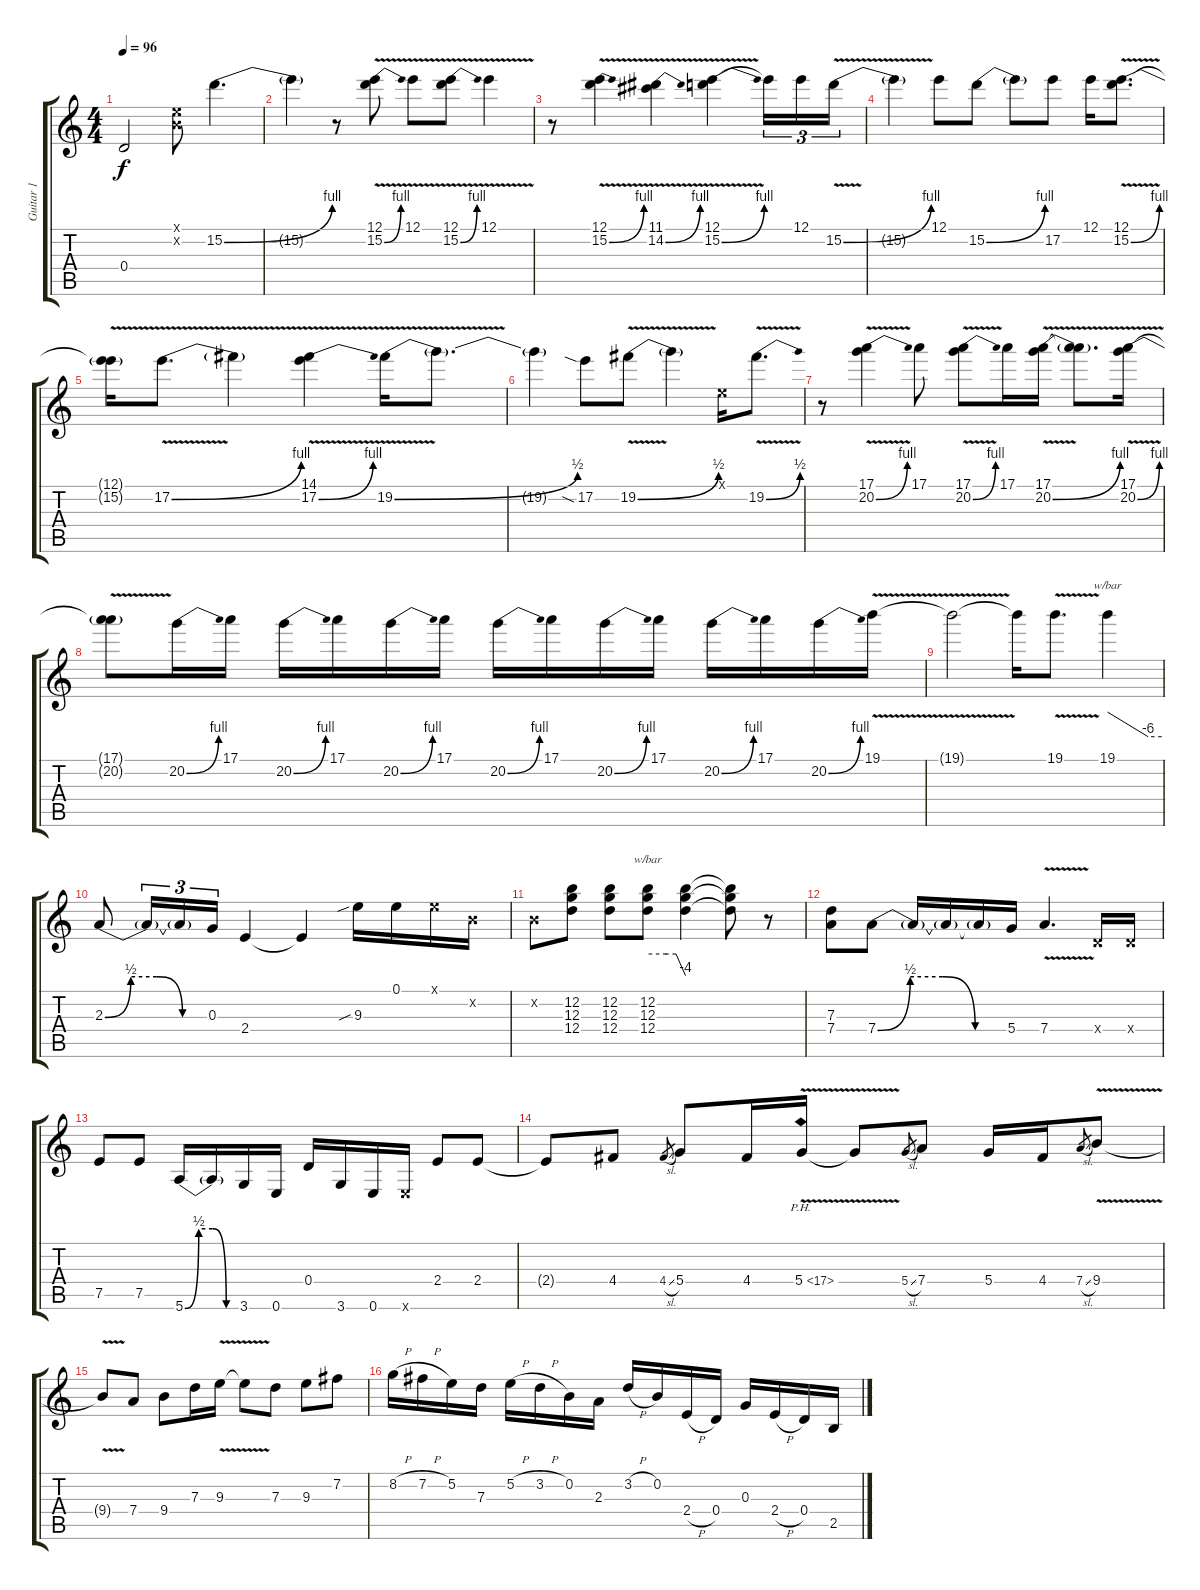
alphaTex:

\track ("Guitar 1" "Guitar 1") {instrument overdrivenguitar}
\staff {score tabs}
\tuning (E4 B3 G3 D3 A2 E2) {hide}
\ts (4 4)
\tempo 96
\clef g2
\ks c
0.4.2{dy f} (0.1{x} 0.2{x}).8 15.2{be (bend 0 0 60 4)}.4{d} |
15.2{t}.4 r.8 (12.1 15.2{be (bend 0 0 60 4) v}).8 12.1{v}.8 (12.1 15.2{be (bend 0 0 60 4) v}).8 12.1{v}.4 |
r.8 (12.1 15.2{be (bend 0 0 60 4) v}).4 (11.1 14.2{be (bend 0 0 60 4) v}).4 (12.1 15.2{be (bend 0 0 60 4) v}).4 12.1{t}.16{tu (3 2)} 12.1.16{tu (3 2)} 15.2{be (bend 0 0 60 4) v}.16{tu (3 2)} |
15.2{t}.4 12.1.8 15.2{be (bend 0 0 60 4)}.8 15.2{t}.8 17.2.8 12.1.16 (12.1 15.2{be (bend 0 0 60 4) v}).8{d} |
(12.1{t} 15.2{t}).16 17.2{be (bend 0 0 60 4) v}.8{d} 17.2{t}.4 (14.1 17.2{be (bend 0 0 60 4) v}).4 19.2{be (bend 0 0 60 2) v}.16 19.2{t}.8{d} |
19.2{t}.4 17.2{sia}.8 19.2{be (bend 0 0 60 2) v}.8 19.2{t}.4 0.1{x}.16 19.2{be (bend 0 0 60 2) v}.8{d} |
r.8 (17.1 20.2{be (bend 0 0 60 4) v}).4 17.1.8 (17.1 20.2{be (bend 0 0 60 4) v}).8 17.1.16 (17.1 20.2{be (bend 0 0 60 4) v}).16 (17.1{t} 20.2{t}).8{d} (17.1 20.2{be (bend 0 0 60 4) v}).16 |
(17.1{t} 20.2{t}).8 20.2{be (bend 0 0 60 4)}.16 17.1.16 20.2{be (bend 0 0 60 4)}.16 17.1.16 20.2{be (bend 0 0 60 4)}.16 17.1.16 20.2{be (bend 0 0 60 4)}.16 17.1.16 20.2{be (bend 0 0 60 4)}.16 17.1.16 20.2{be (bend 0 0 60 4)}.16 17.1.16 20.2{be (bend 0 0 60 4)}.16 19.1{v}.16 |
19.1{t}.2 19.1{t}.16 19.1{v}.8{d} 19.1.4{tbe (custom default 0 0 45 -24 60 -24)} |
2.3{be (custom 0 0 15 2 30 2 45 0 60 0)}.8 2.3{t}.16{tu (3 2)} 2.3{t}.16{tu (3 2)} 0.3.16{tu (3 2)} 2.4.4 2.4{t}.4 9.3{sib}.16 0.1.16 0.1{x}.16 0.2{x}.16 |
0.2{x}.8 (12.2 12.3 12.4).8 (12.2 12.3 12.4).8 (12.2 12.3 12.4).8{tbe (custom default 0 0 30 0 45 0 60 -16)} (12.2{t} 12.3{t} 12.4{t}).4 (12.2{t} 12.3{t} 12.4{t}).8 r.8 |
(7.3 7.4).8 7.4{be (custom 0 0 15 2 30 2 45 0 60 0)}.8 7.4{t}.16 7.4{t}.16 7.4{t}.16 5.4.16 7.4{v}.4{d} 0.4{x}.16 0.4{x}.16 |
7.5.8 7.5.8 5.6{be (custom 0 0 15 2 30 2 45 0 60 0)}.16 5.6{t}.16 3.6.16 0.6.16 0.4.16 3.6.16 0.6.16 0.6{x}.16 2.4.8 2.4.8 |
2.4{t}.8 4.4.8 4.4{sl}.8{gr} 5.4.8 4.4.16 5.4{ph 12 v}.16 5.4{t}.8 5.4{sl}.8{gr} 7.4.8 5.4.16 4.4.16 7.4{sl}.8{gr} 9.4{v}.8 |
9.4{t}.8 7.4.8 9.4.8 7.3.16 9.3{v}.16 9.3{t}.8 7.3.8 9.3.8 7.2.8 |
8.2{h}.16 7.2{h}.16 5.2.16 7.3.16 5.2{h}.16 3.2{h}.16 0.2.16 2.3.16 3.2{h}.16 0.2.16 2.4{h}.16 0.4.16 0.3.16 2.4{h}.16 0.4.16 2.5.16
